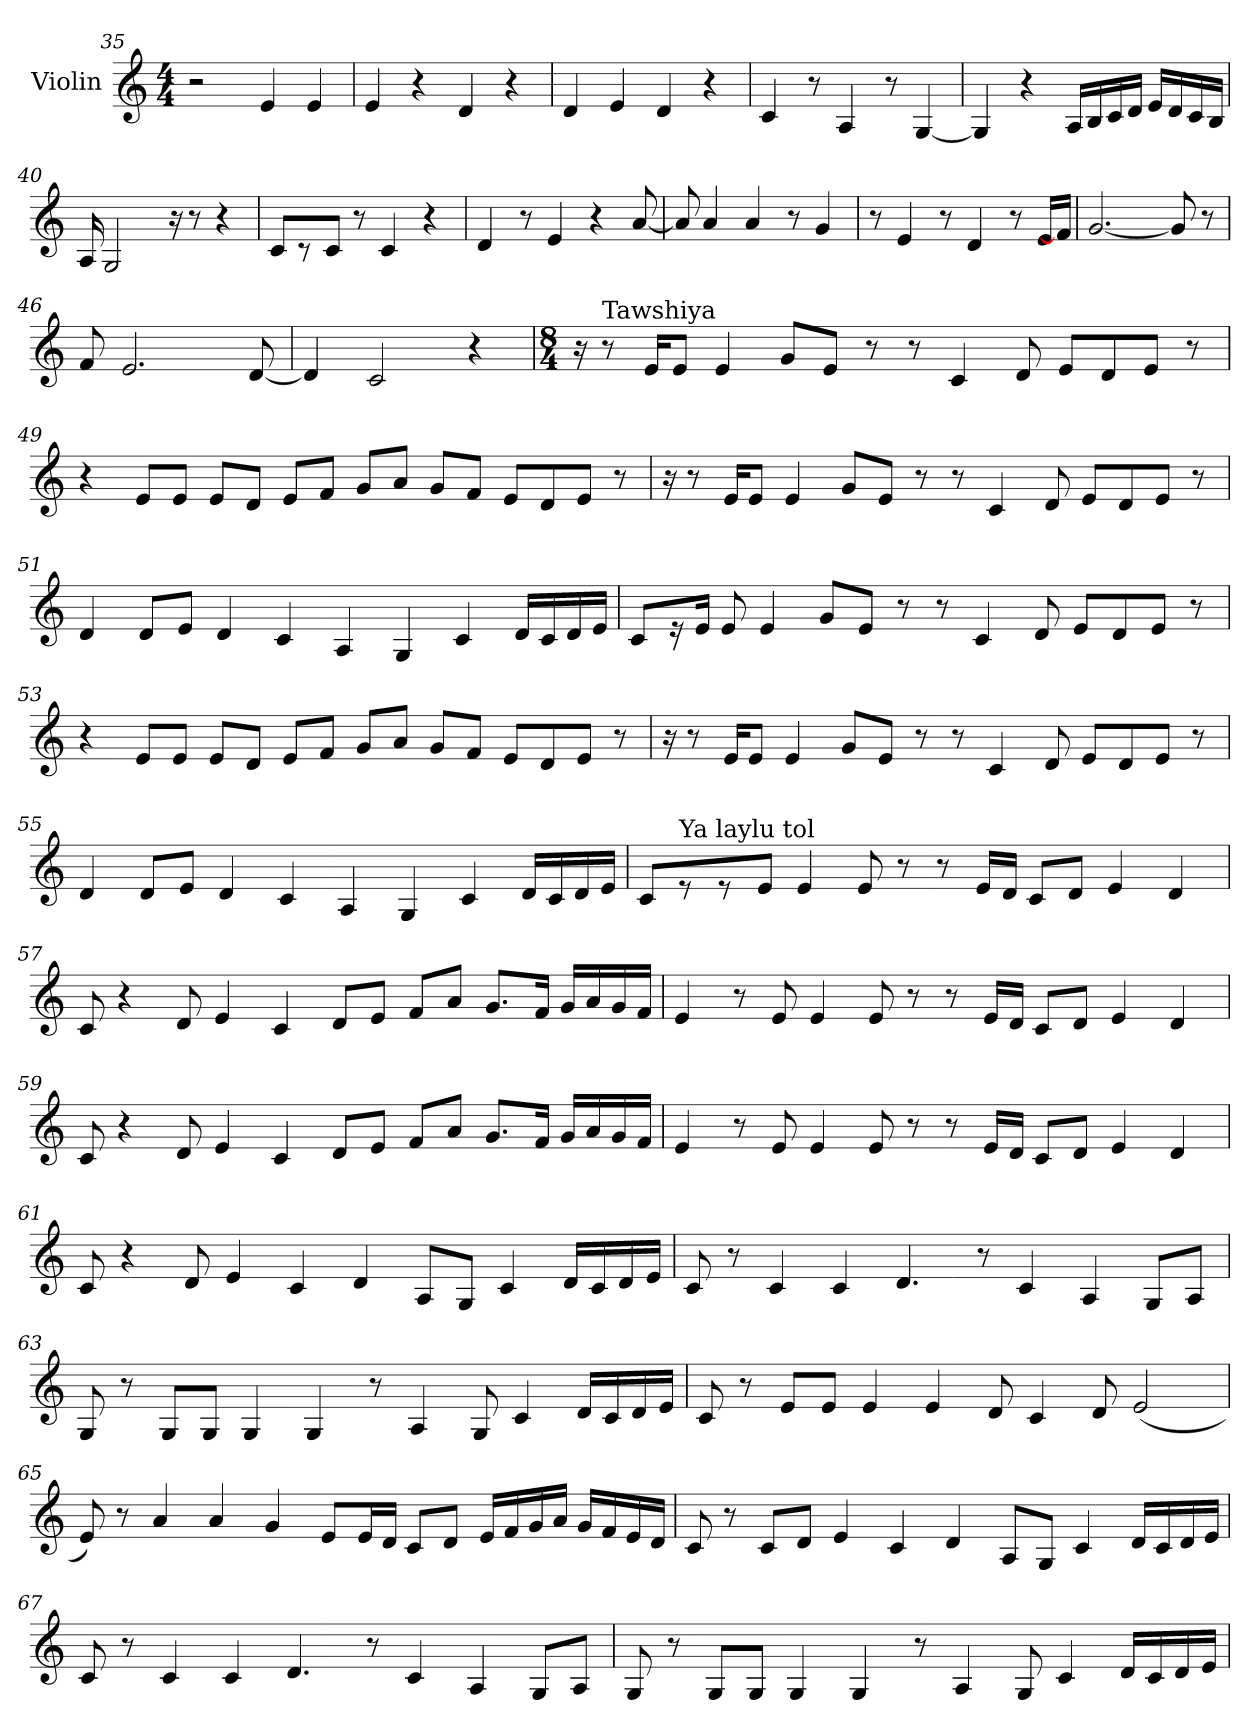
**kern
*part1
*staff1
*I"Violin
*clefG2
*k[]
*C:
*M4/4
=35
2r
4e/
4e/
=36
4e/
4r
4d/
4r
!!LO:LB:g=z
=37
4d/
4e/
4d/
4r
=38
4c/
8r
4A/
8r
[4G/
=39
4G/]
4r
16A/LL
16B/
16c/
16d/JJ
16e/LL
16d/
16c/
16B/JJ
=40
16A/
2G/
16r
8r
4r
=41
8c/L
8r
8c/J
8r
4c/
4r
!!LO:PB:g=z
=42
4d/
8r
4e/
4r
[8a/
=43
8a/]
4a/
4a/
8r
4g/
=44
8r
4e/
8r
4d/
8r
16e/LL
16f/JJ]
=45
[2.g/
8g/]
8r
=46
8f/
2.e/
[8d/
!!LO:LB:g=z
=47
4d/]
2c/
4r
=48
*M8/4
*MM65
16r
!LO:TX:a:t=Tawshiya
8r
16e/KL
8e/J
4e/
8g/L
8e/J
8r
8r
4c/
8d/
8e/L
8d/
8e/J
8r
=49
4r
8e/L
8e/J
8e/L
8d/J
8e/L
8f/J
8g/L
8a/J
8g/L
8f/J
8e/L
8d/
8e/J
8r
!!LO:LB:g=z
=50
16r
8r
16e/KL
8e/J
4e/
8g/L
8e/J
8r
8r
4c/
8d/
8e/L
8d/
8e/J
8r
=51
4d/
8d/L
8e/J
4d/
4c/
4A/
4G/
4c/
16d/LL
16c/
16d/
16e/JJ
!!LO:LB:g=z
=52
8c/L
16r
16e/Jk
8e/
4e/
8g/L
8e/J
8r
8r
4c/
8d/
8e/L
8d/
8e/J
8r
=53
4r
8e/L
8e/J
8e/L
8d/J
8e/L
8f/J
8g/L
8a/J
8g/L
8f/J
8e/L
8d/
8e/J
8r
!!LO:LB:g=z
=54
16r
8r
16e/KL
8e/J
4e/
8g/L
8e/J
8r
8r
4c/
8d/
8e/L
8d/
8e/J
8r
=55
4d/
8d/L
8e/J
4d/
4c/
4A/
4G/
4c/
16d/LL
16c/
16d/
16e/JJ
!!LO:LB:g=z
=56
8c/L
!LO:TX:a:t=Ya laylu tol
8r
8r
8e/J
4e/
8e/
8r
8r
16e/LL
16d/JJ
8c/L
8d/J
4e/
4d/
=57
8c/
4r
8d/
4e/
4c/
8d/L
8e/J
8f/L
8a/J
8.g/L
16f/Jk
16g/LL
16a/
16g/
16f/JJ
!!LO:LB:g=z
=58
4e/
8r
8e/
4e/
8e/
8r
8r
16e/LL
16d/JJ
8c/L
8d/J
4e/
4d/
=59
8c/
4r
8d/
4e/
4c/
8d/L
8e/J
8f/L
8a/J
8.g/L
16f/Jk
16g/LL
16a/
16g/
16f/JJ
!!LO:LB:g=z
=60
4e/
8r
8e/
4e/
8e/
8r
8r
16e/LL
16d/JJ
8c/L
8d/J
4e/
4d/
=61
8c/
4r
8d/
4e/
4c/
4d/
8A/L
8G/J
4c/
16d/LL
16c/
16d/
16e/JJ
!!LO:PB:g=z
=62
8c/
8r
4c/
4c/
4.d/
8r
4c/
4A/
8G/L
8A/J
=63
8G/
8r
8G/L
8G/J
4G/
4G/
8r
4A/
8G/
4c/
16d/LL
16c/
16d/
16e/JJ
!!LO:LB:g=z
=64
8c/
8r
8e/L
8e/J
4e/
4e/
8d/
4c/
8d/
(2e/
=65
8e/)
8r
4a/
4a/
4g/
8e/L
16e/L
16d/JJ
8c/L
8d/J
16e/LL
16f/
16g/
16a/JJ
16g/LL
16f/
16e/
16d/JJ
!!LO:LB:g=z
=66
8c/
8r
8c/L
8d/J
4e/
4c/
4d/
8A/L
8G/J
4c/
16d/LL
16c/
16d/
16e/JJ
=67
8c/
8r
4c/
4c/
4.d/
8r
4c/
4A/
8G/L
8A/J
!!LO:LB:g=z
=68
8G/
8r
8G/L
8G/J
4G/
4G/
8r
4A/
8G/
4c/
16d/LL
16c/
16d/
16e/JJ
=
*-
